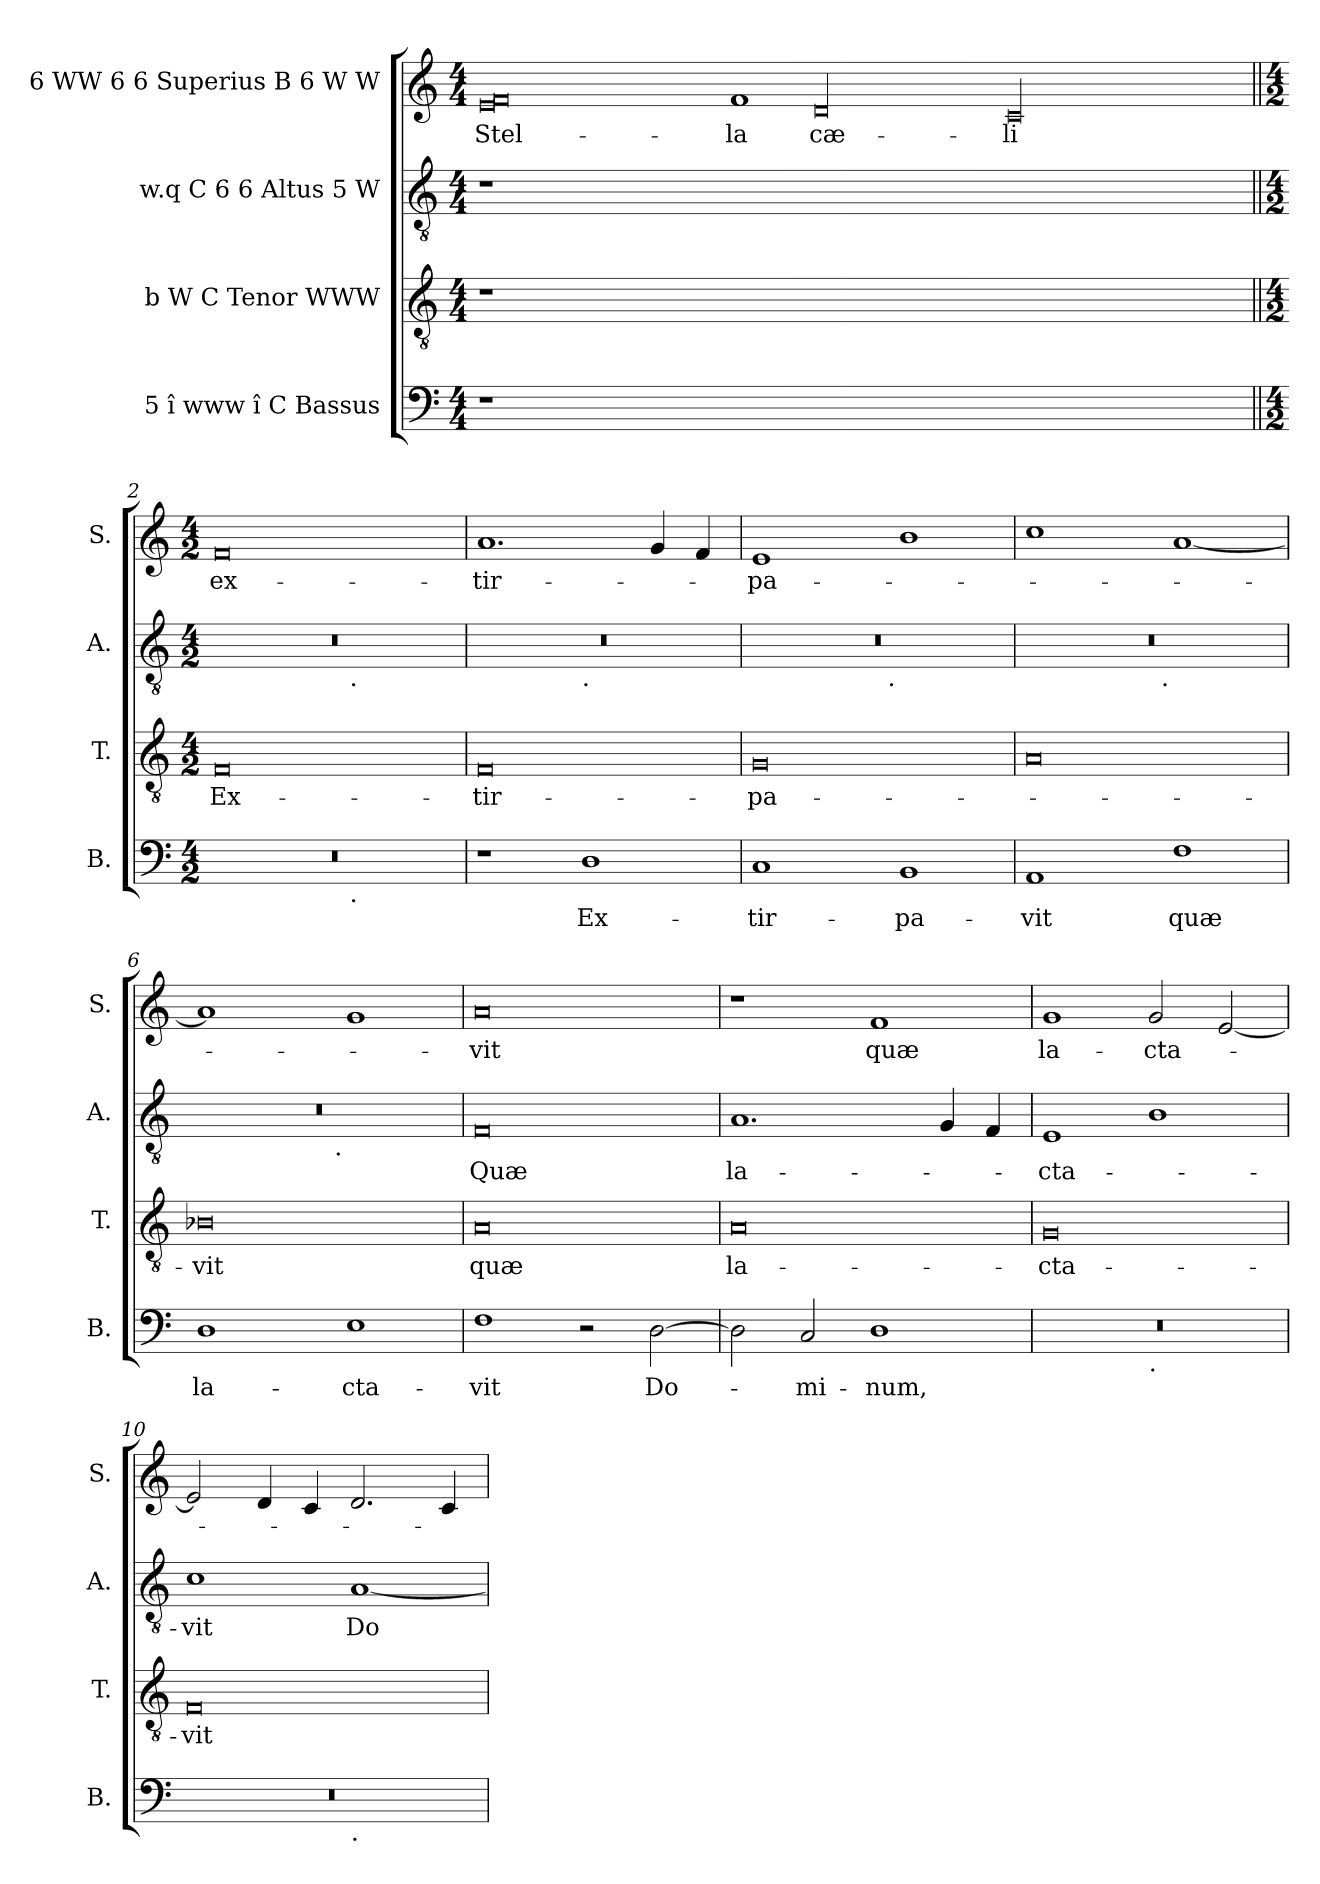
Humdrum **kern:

**kern	**text	**kern	**text	**kern	**text	**kern	**text
*part4	*part4	*part3	*part3	*part2	*part2	*part1	*part1
*staff4	*staff4	*staff3	*staff3	*staff2	*staff2	*staff1	*staff1
*I"5 î www î C Bassus	*	*I"b W C Tenor WWW	*	*I"w.q C 6 6 Altus 5 W	*	*I"6 WW 6 6 Superius B 6 W W	*
*I'B.	*	*I'T.	*	*I'A.	*	*I'S.	*
*clefF4	*	*clefGv2	*	*clefGv2	*	*clefG2	*
*k[]	*	*k[]	*	*k[]	*	*k[]	*
*C:	*	*C:	*	*C:	*	*C:	*
*M4/4	*	*M4/4	*	*M4/4	*	*M4/4	*
=1	=1	=1	=1	=1	=1	=1	=1
!	!	!	!	!	!	!	!LO:LY:b
1r	.	1r	.	1r	.	0e 0f	Stel-
000ryy	.	000ryy	.	000ryy	.	.	.
.	.	.	.	.	.	1ryy	.
!	!	!	!	!	!	!	!LO:LY:b
.	.	.	.	.	.	1f	-la
!	!	!	!	!	!	!	!LO:LY:b
.	.	.	.	.	.	00d	cæ-
!	!	!	!	!	!	!	!LO:LY:b:rj
.	.	.	.	.	.	00c	-li
0.ryy	.	0.ryy	.	0.ryy	.	.	.
=2||	=2||	=2||	=2||	=2||	=2||	=2||	=2||
*M4/2	*	*M4/2	*	*M4/2	*	*M4/2	*
!	!	!	!LO:LY:b	!	!	!	!LO:LY:b
*^	*	*	*	*^	*	*	*
0r	2ryy	.	0F	Ex-	0r	2ryy	.	0f	ex-
.	4...ryy	.	.	.	.	4...ryy	.	.	.
!	!	!	!	!	!	!LO:TX:b:t=.	!	!	!
!	!LO:TX:b:t=.	!	!	!	!	!	!	!	!
.	1ryy	.	.	.	.	1ryy	.	.	.
.	32ryy	.	.	.	.	32ryy	.	.	.
=3	=3	=3	=3	=3	=3	=3	=3	=3	=3
!	!	!	!	!LO:LY:b	!	!	!	!	!LO:LY:b
*v	*v	*	*	*	*	*	*	*	*
1r	.	0F	-tir-	0r	1ryy	.	1.a	-tir-
!	!	!	!	!	!LO:TX:b:t=.	!	!	!
!	!LO:LY:b	!	!	!	!	!	!	!
1D	Ex-	.	.	.	1ryy	.	.	.
.	.	.	.	.	.	.	4g/	.
.	.	.	.	.	.	.	4f/	.
=4	=4	=4	=4	=4	=4	=4	=4	=4
!	!LO:LY:b	!	!LO:LY:b	!	!	!	!	!LO:LY:b
1C	-tir-	0G	-pa-	0r	2ryy	.	1e	-pa-
.	.	.	.	.	4...ryy	.	.	.
!	!	!	!	!	!LO:TX:b:t=.	!	!	!
.	.	.	.	.	1ryy	.	.	.
!	!LO:LY:b	!	!	!	!	!	!	!
1BB	-pa-	.	.	.	.	.	1b	.
.	.	.	.	.	32ryy	.	.	.
=5	=5	=5	=5	=5	=5	=5	=5	=5
!	!LO:LY:b	!	!	!	!	!	!	!
1AA	-vit	0A	.	0r	2ryy	.	1cc	.
.	.	.	.	.	4...ryy	.	.	.
!	!	!	!	!	!LO:TX:b:t=.	!	!	!
.	.	.	.	.	1ryy	.	.	.
!	!LO:LY:b	!	!	!	!	!	!	!
1F	quæ	.	.	.	.	.	[<1a	.
.	.	.	.	.	32ryy	.	.	.
=6	=6	=6	=6	=6	=6	=6	=6	=6
!	!LO:LY:b	!	!LO:LY:b	!	!	!	!	!
1D	la-	0B-X	-vit	0r	2ryy	.	1a]	.
.	.	.	.	.	4...ryy	.	.	.
!	!	!	!	!	!LO:TX:b:t=.	!	!	!
.	.	.	.	.	1ryy	.	.	.
!	!LO:LY:b	!	!	!	!	!	!	!
1E	-cta-	.	.	.	.	.	1g	.
.	.	.	.	.	32ryy	.	.	.
!!LO:LB:g=z
=7	=7	=7	=7	=7	=7	=7	=7	=7
!	!LO:LY:b	!	!LO:LY:b	!	!	!LO:LY:b	!	!LO:LY:b
*	*	*	*	*v	*v	*	*	*
1F	-vit	0A	quæ	0F	Quæ	0a	-vit
2r	.	.	.	.	.	.	.
!	!LO:LY:b	!	!	!	!	!	!
[>2D\	Do-	.	.	.	.	.	.
=8	=8	=8	=8	=8	=8	=8	=8
!	!	!	!LO:LY:b:rj	!	!LO:LY:b	!	!
2D\]	.	0A	la-	1.A	la-	1r	.
!	!LO:LY:b	!	!	!	!	!	!
2C/	-mi-	.	.	.	.	.	.
!	!LO:LY:b	!	!	!	!	!	!LO:LY:b
1D	-num,	.	.	.	.	1f	quæ
.	.	.	.	4G/	.	.	.
.	.	.	.	4F/	.	.	.
=9	=9	=9	=9	=9	=9	=9	=9
!	!	!	!LO:LY:b	!	!LO:LY:b	!	!LO:LY:b
*^	*	*	*	*	*	*	*
0r	1ryy	.	0G	-cta-	1E	-cta-	1g	la-
!	!LO:TX:b:t=.	!	!	!	!	!	!	!
!	!	!	!	!	!	!	!	!LO:LY:b
.	1ryy	.	.	.	1B	.	2g/	-cta-
.	.	.	.	.	.	.	[<2e/	.
=10	=10	=10	=10	=10	=10	=10	=10	=10
!	!	!	!	!LO:LY:b	!	!LO:LY:b	!	!
0r	1ryy	.	0F	-vit	1c	-vit	2e/]	.
.	.	.	.	.	.	.	4d/	.
.	.	.	.	.	.	.	4c/	.
!	!LO:TX:b:t=.	!	!	!	!	!	!	!
!	!	!	!	!	!	!LO:LY:b	!	!
.	1ryy	.	.	.	[<1A	Do-	2.d/	.
.	.	.	.	.	.	.	4c/	.
*v	*v	*	*	*	*	*	*	*
=	=	=	=	=	=	=	=
*-	*-	*-	*-	*-	*-	*-	*-
